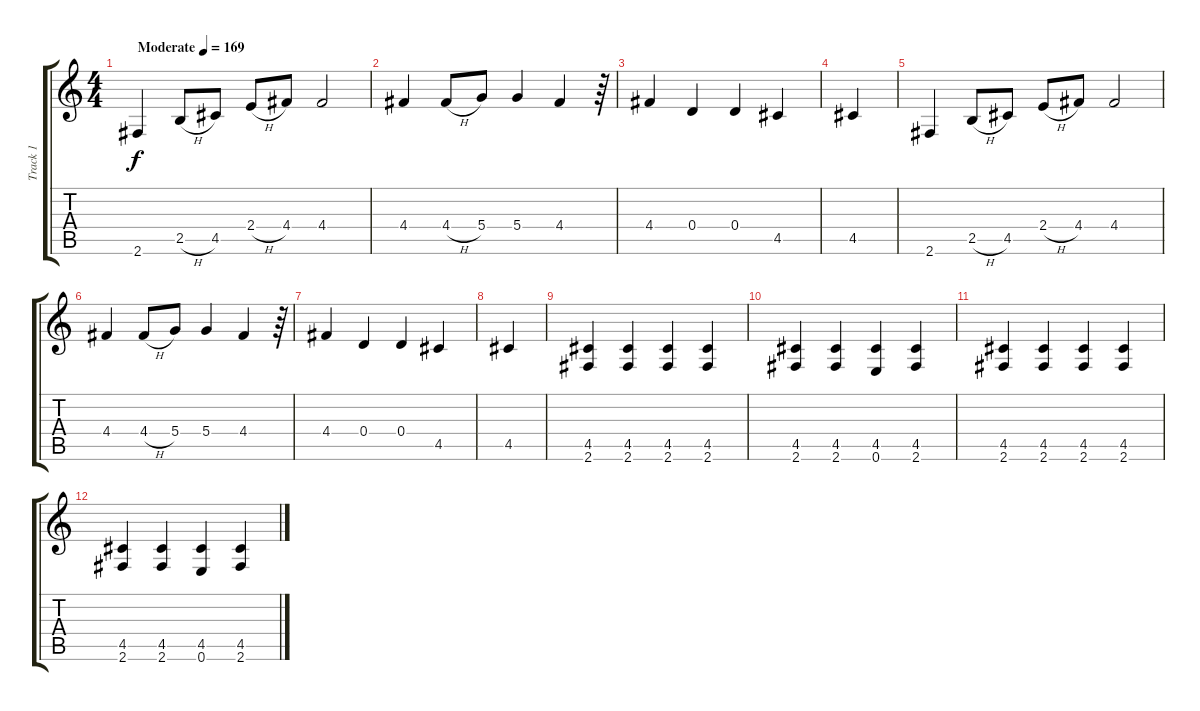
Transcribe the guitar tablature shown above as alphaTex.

\track ("Track 1" "Track 1") {instrument acousticguitarsteel}
\staff {score tabs}
\tuning (E4 B3 G3 D3 A2 E2) {hide}
\ts (4 4)
\tempo (169 "Moderate")
\clef g2
\ks c
2.6.4{dy f instrument acousticguitarsteel} 2.5{h}.8 4.5.8 2.4{h}.8 4.4.8 4.4.2 |
4.4.4 4.4{h}.8 5.4.8 5.4.4 4.4.4 r.64 |
4.4.4 0.4.4 0.4.4 4.5.4 |
4.5.4 |
2.6.4 2.5{h}.8 4.5.8 2.4{h}.8 4.4.8 4.4.2 |
4.4.4 4.4{h}.8 5.4.8 5.4.4 4.4.4 r.64 |
4.4.4 0.4.4 0.4.4 4.5.4 |
4.5.4 |
(4.5 2.6).4 (4.5 2.6).4 (4.5 2.6).4 (4.5 2.6).4 |
(4.5 2.6).4 (4.5 2.6).4 (4.5 0.6).4 (4.5 2.6).4 |
(4.5 2.6).4 (4.5 2.6).4 (4.5 2.6).4 (4.5 2.6).4 |
(4.5 2.6).4 (4.5 2.6).4 (4.5 0.6).4 (4.5 2.6).4
